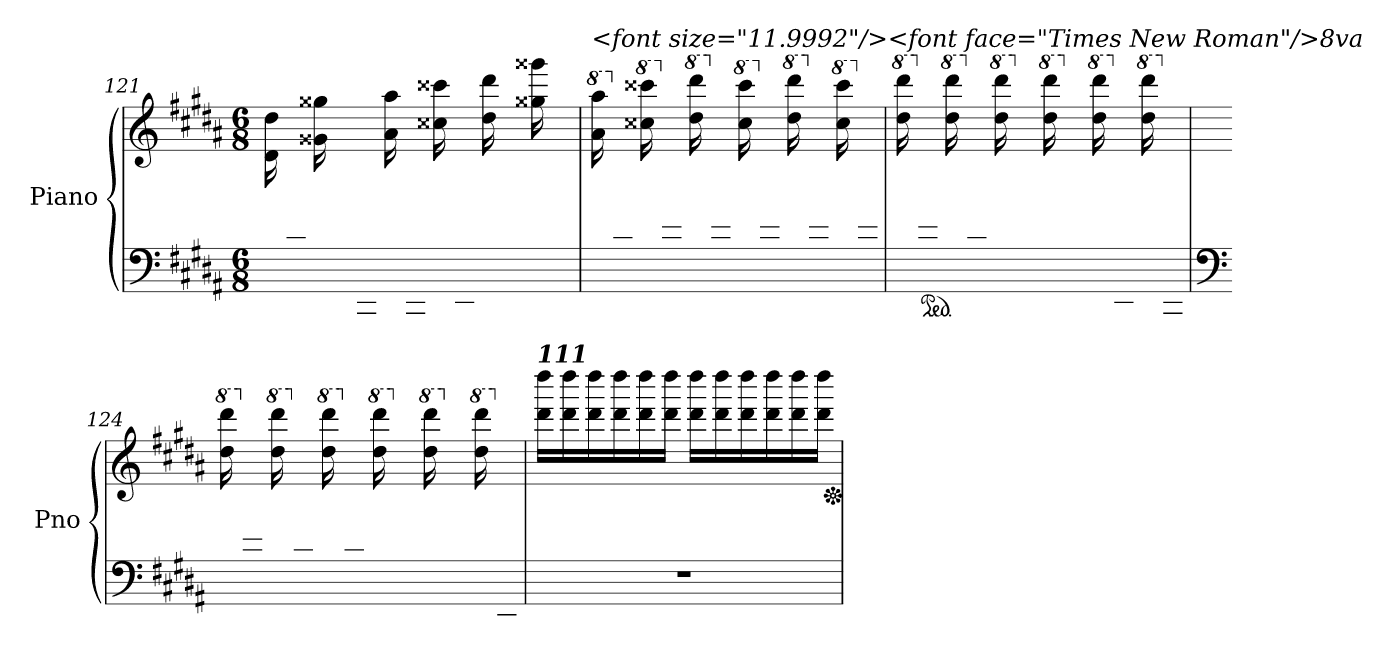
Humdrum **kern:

**kern	**kern
*part1	*part1
*staff2	*staff1
*I"Piano	*
*I'Pno	*
!!LO:LB:g=z
*clefF4	*clefG2
*k[f#c#g#d#a#]	*k[f#c#g#d#a#]
*M6/8	*M6/8
=121	=121
*^	*
16ryy	2.ryy	16d#\ 16dd#\LL
16D#/ 16d#/	.	16ryy
16ryy	.	16g##X\ 16gg##X\
*clefG2	*	*
16G##X/ 16g##X/	.	16ryy
16ryy	.	16a#\ 16aa#\
16A#/ 16a#/	.	16ryy
16ryy	.	16cc##X\ 16ccc##X\
16c##X/ 16cc##X/	.	16ryy
16ryy	.	16dd#\ 16ddd#\
16d#/ 16dd#/	.	16ryy
16ryy	.	16gg##X\ 16ggg##X\
16g##X/ 16gg##X/JJ	.	16ryy
!!LO:LB:g=z
=122	=122	=122
*	*	*8va
!	!	!LO:TX:a:t=<font size="11.9992"/><font face="Times New Roman"/><i>8va</i>
16ryy	2.ryy	16aa#\ 16aaa#\LL
*	*	*X8va
16a#/ 16aa#/	.	16ryy
*	*	*8va
16ryy	.	16ccc##X\ 16cccc##X\
*	*	*X8va
16cc##X/ 16ccc##/	.	16ryy
*	*	*8va
16ryy	.	16ddd#\ 16dddd#\
*	*	*X8va
16dd#/ 16ddd#/	.	16ryy
*	*	*8va
16ryy	.	16ccc##\ 16cccc##\
*	*	*X8va
16cc##/ 16ccc##/	.	16ryy
*	*	*8va
16ryy	.	16ddd#\ 16dddd#\
*	*	*X8va
16dd#/ 16ddd#/	.	16ryy
*	*	*8va
16ryy	.	16ccc##\ 16cccc##\
*	*	*X8va
16cc##/ 16ccc##/JJ	.	16ryy
=123	=123	=123
*	*	*8va
16ryy	4ryy	16ddd#\ 16dddd#\LL
*ped	*	*
*	*	*X8va
16cc#X/ 16ccc#X/	.	16ryy
*	*	*8va
16ryy	.	16ddd#\ 16dddd#\
*	*	*X8va
16a#/ 16aa#/	.	16ryy
*	*	*8va
16ryy	4ryy	16ddd#\ 16dddd#\
*	*	*X8va
16f##X/ 16ff##X/	.	16ryy
*	*	*8va
16ryy	.	16ddd#\ 16dddd#\
*	*	*X8va
16d#/ 16dd#/	.	16ryy
*	*	*8va
16ryy	8.ryy	16ddd#\ 16dddd#\
*	*	*X8va
16c#/ 16cc#/	.	16ryy
*	*	*8va
16ryy	.	16ddd#\ 16dddd#\
*	*	*X8va
16A#/ 16a#/JJ	16ryy	16ryy
=124	=124	=124
*clefF4	*	*
*	*	*8va
16ryy	2.ryy	16ddd#\ 16dddd#\LL
*	*	*X8va
16F##X/ 16f##X/	.	16ryy
*	*	*8va
16ryy	.	16ddd#\ 16dddd#\
*	*	*X8va
16D#/ 16d#/	.	16ryy
*	*	*8va
16ryy	.	16ddd#\ 16dddd#\
*	*	*X8va
16C#/ 16c#/	.	16ryy
*	*	*8va
16ryy	.	16ddd#\ 16dddd#\
*	*	*X8va
16AA#/ 16A#/	.	16ryy
*	*	*8va
16ryy	.	16ddd#\ 16dddd#\
*	*	*X8va
16FF##X/ 16F##X/	.	16ryy
*	*	*8va
16ryy	.	16ddd#\ 16dddd#\
*	*	*X8va
16DD#/ 16D#/JJ	.	16ryy
*v	*v	*
!!LO:LB:g=z
=125	=125
!	!LO:TX:a:Bi:t=111
2.r	16ddd#\ 16dddd#\LL
.	16ddd#\ 16dddd#\
.	16ddd#\ 16dddd#\
.	16ddd#\ 16dddd#\
.	16ddd#\ 16dddd#\
.	16ddd#\ 16dddd#\JJ
.	16ddd#\ 16dddd#\LL
.	16ddd#\ 16dddd#\
.	16ddd#\ 16dddd#\
.	16ddd#\ 16dddd#\
.	16ddd#\ 16dddd#\
.	16ddd#\ 16dddd#\JJ
*	*Xped
=	=
*-	*-
